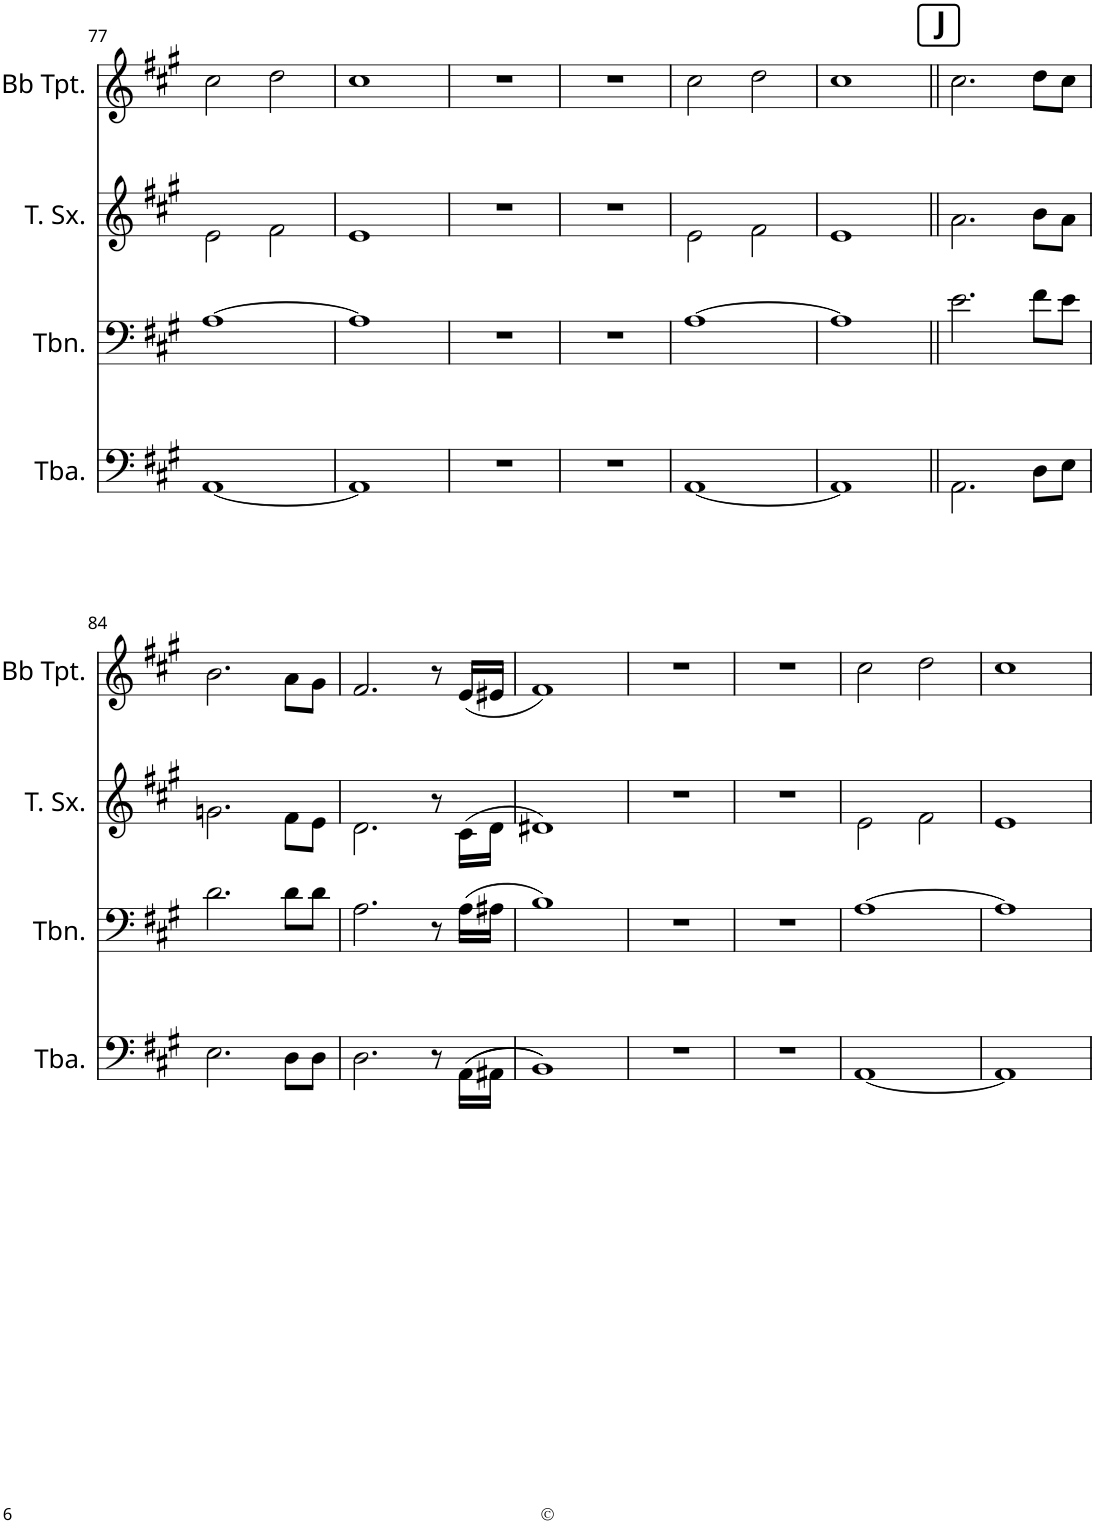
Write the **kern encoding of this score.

**kern	**kern	**kern	**kern
*part4	*part3	*part2	*part1
*staff4	*staff3	*staff2	*staff1
*I"Tuba	*I"Trombone	*I"Tenor Sax	*I"Trumpet in Bb
*I'Tba.	*I'Tbn.	*I'T. Sx.	*
!!LO:PB:g=z
*clefF4	*clefF4	*clefG2	*clefG2
*	*	*ITrd8c14	*ITrd1c2
*k[f#c#g#]	*k[f#c#g#]	*k[f#c#g#]	*k[f#c#g#]
*M4/4	*M4/4	*M4/4	*M4/4
=77	=77	=77	=77
[1AA	[1A	2e\	2cc#\
.	.	2f#\	2dd\
=78	=78	=78	=78
1AA]	1A]	1e	1cc#
=79	=79	=79	=79
1r	1r	1r	1r
=80	=80	=80	=80
1r	1r	1r	1r
=81	=81	=81	=81
[1AA	[1A	2e\	2cc#\
.	.	2f#\	2dd\
=82	=82	=82	=82
1AA]	1A]	1e	1cc#
!!LO:REH:place=s1:a:B:cj:fs=14:t=J
=83||	=83||	=83||	=83||
2.AA\	2.e\	2.a\	2.cc#\
8D\L	8f#\L	8b\L	8dd\L
8E\J	8e\J	8a\J	8cc#\J
!!LO:LB:g=z
=84	=84	=84	=84
2.E\	2.d\	2.gn\	2.b\
8D\L	8d\L	8f#\L	8a\L
8D\J	8d\J	8e\J	8g#\J
=85	=85	=85	=85
2.D\	2.A\	2.d\	2.f#/
8r	8r	8r	8r
((16AA\LL	(16A\LL	(16c#\LL	(16e/LL
16AA#X\JJ	16A#X\JJ	16d\JJ	16e#X/JJ
=86	=86	=86	=86
1BB))	1B)	1d#X)	1f#)
=87	=87	=87	=87
1r	1r	1r	1r
=88	=88	=88	=88
1r	1r	1r	1r
=89	=89	=89	=89
[1AA	[1A	2e\	2cc#\
.	.	2f#\	2dd\
=90	=90	=90	=90
1AA]	1A]	1e	1cc#
=	=	=	=
*-	*-	*-	*-
